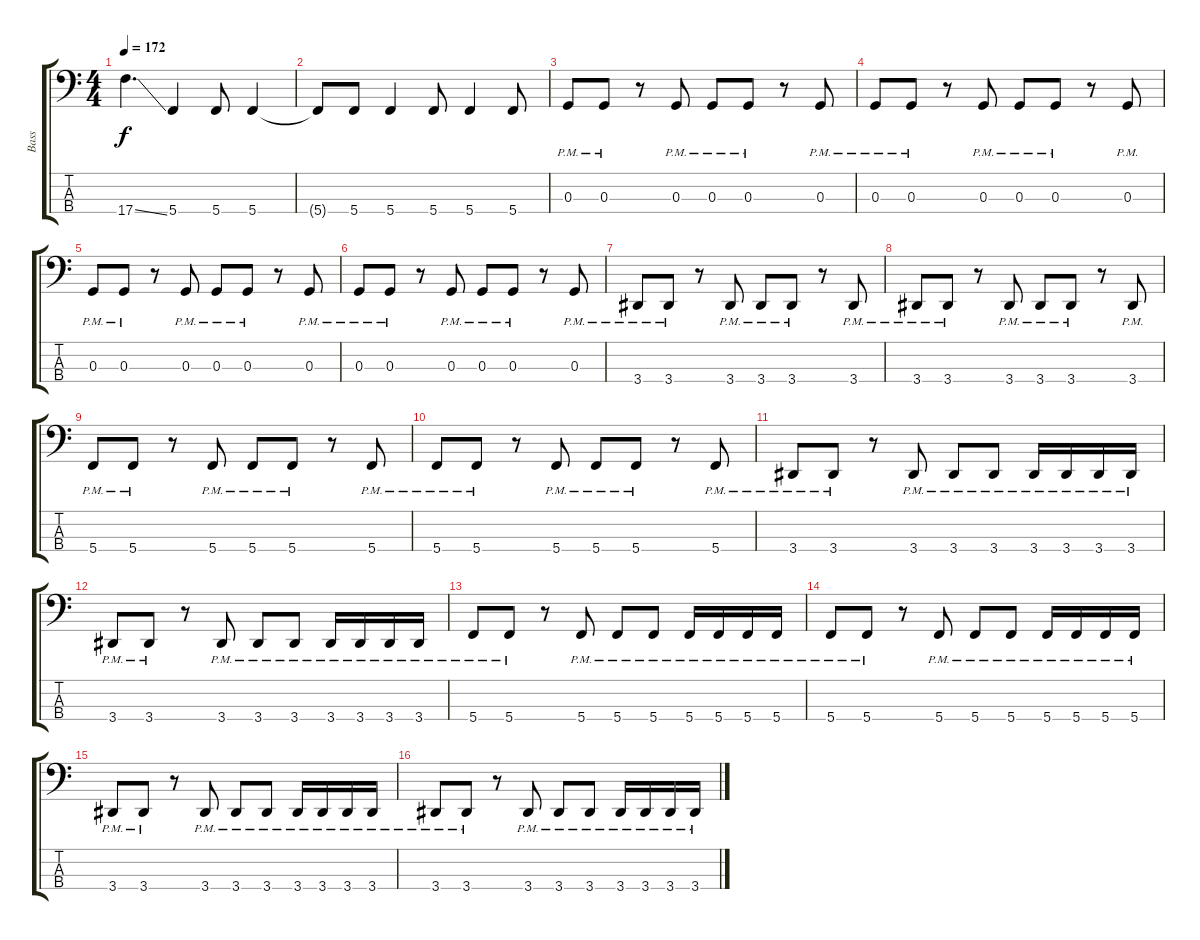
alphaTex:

\track ("Bass" "Bass") {instrument electricbasspick}
\staff {score tabs}
\tuning (F2 C2 G1 C1) {hide}
\ts (4 4)
\tempo 172
\clef f4
\ks c
17.4{ss}.4{d dy f} 5.4.4 5.4.8 5.4.4 |
5.4{t}.8 5.4.8 5.4.4 5.4.8 5.4.4 5.4.8 |
0.3{pm}.8 0.3{pm}.8 r.8 0.3{pm}.8 0.3{pm}.8 0.3{pm}.8 r.8 0.3{pm}.8 |
0.3{pm}.8 0.3{pm}.8 r.8 0.3{pm}.8 0.3{pm}.8 0.3{pm}.8 r.8 0.3{pm}.8 |
0.3{pm}.8 0.3{pm}.8 r.8 0.3{pm}.8 0.3{pm}.8 0.3{pm}.8 r.8 0.3{pm}.8 |
0.3{pm}.8 0.3{pm}.8 r.8 0.3{pm}.8 0.3{pm}.8 0.3{pm}.8 r.8 0.3{pm}.8 |
3.4{pm}.8 3.4{pm}.8 r.8 3.4{pm}.8 3.4{pm}.8 3.4{pm}.8 r.8 3.4{pm}.8 |
3.4{pm}.8 3.4{pm}.8 r.8 3.4{pm}.8 3.4{pm}.8 3.4{pm}.8 r.8 3.4{pm}.8 |
5.4{pm}.8 5.4{pm}.8 r.8 5.4{pm}.8 5.4{pm}.8 5.4{pm}.8 r.8 5.4{pm}.8 |
5.4{pm}.8 5.4{pm}.8 r.8 5.4{pm}.8 5.4{pm}.8 5.4{pm}.8 r.8 5.4{pm}.8 |
3.4{pm}.8 3.4{pm}.8 r.8 3.4{pm}.8 3.4{pm}.8 3.4{pm}.8 3.4{pm}.16 3.4{pm}.16 3.4{pm}.16 3.4{pm}.16 |
3.4{pm}.8 3.4{pm}.8 r.8 3.4{pm}.8 3.4{pm}.8 3.4{pm}.8 3.4{pm}.16 3.4{pm}.16 3.4{pm}.16 3.4{pm}.16 |
5.4{pm}.8 5.4{pm}.8 r.8 5.4{pm}.8 5.4{pm}.8 5.4{pm}.8 5.4{pm}.16 5.4{pm}.16 5.4{pm}.16 5.4{pm}.16 |
5.4{pm}.8 5.4{pm}.8 r.8 5.4{pm}.8 5.4{pm}.8 5.4{pm}.8 5.4{pm}.16 5.4{pm}.16 5.4{pm}.16 5.4{pm}.16 |
3.4{pm}.8 3.4{pm}.8 r.8 3.4{pm}.8 3.4{pm}.8 3.4{pm}.8 3.4{pm}.16 3.4{pm}.16 3.4{pm}.16 3.4{pm}.16 |
3.4{pm}.8 3.4{pm}.8 r.8 3.4{pm}.8 3.4{pm}.8 3.4{pm}.8 3.4{pm}.16 3.4{pm}.16 3.4{pm}.16 3.4{pm}.16
